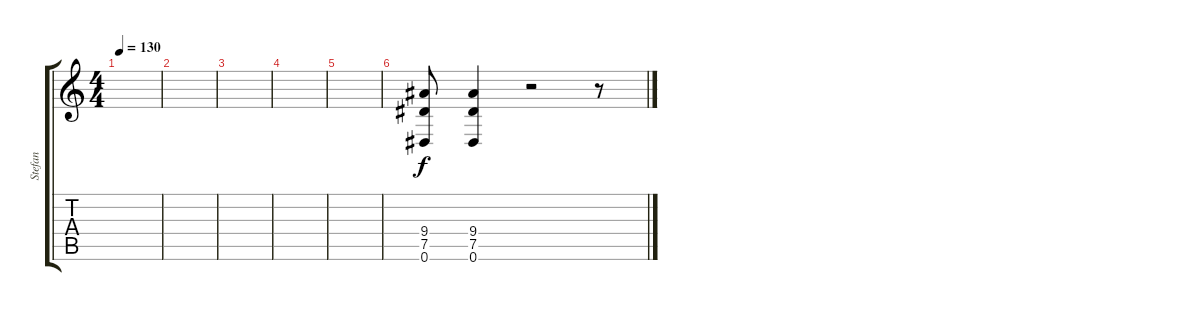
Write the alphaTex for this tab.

\track ("Stefan" "Stefan") {instrument distortionguitar}
\staff {score tabs}
\tuning (Eb4 Bb3 Gb3 Db3 Ab2 Eb2) {hide}
\ts (4 4)
\tempo 130
\clef g2
\ks c
|
|
|
|
|
(9.4 7.5 0.6).8 (9.4 7.5 0.6).4 r.2 r.8
